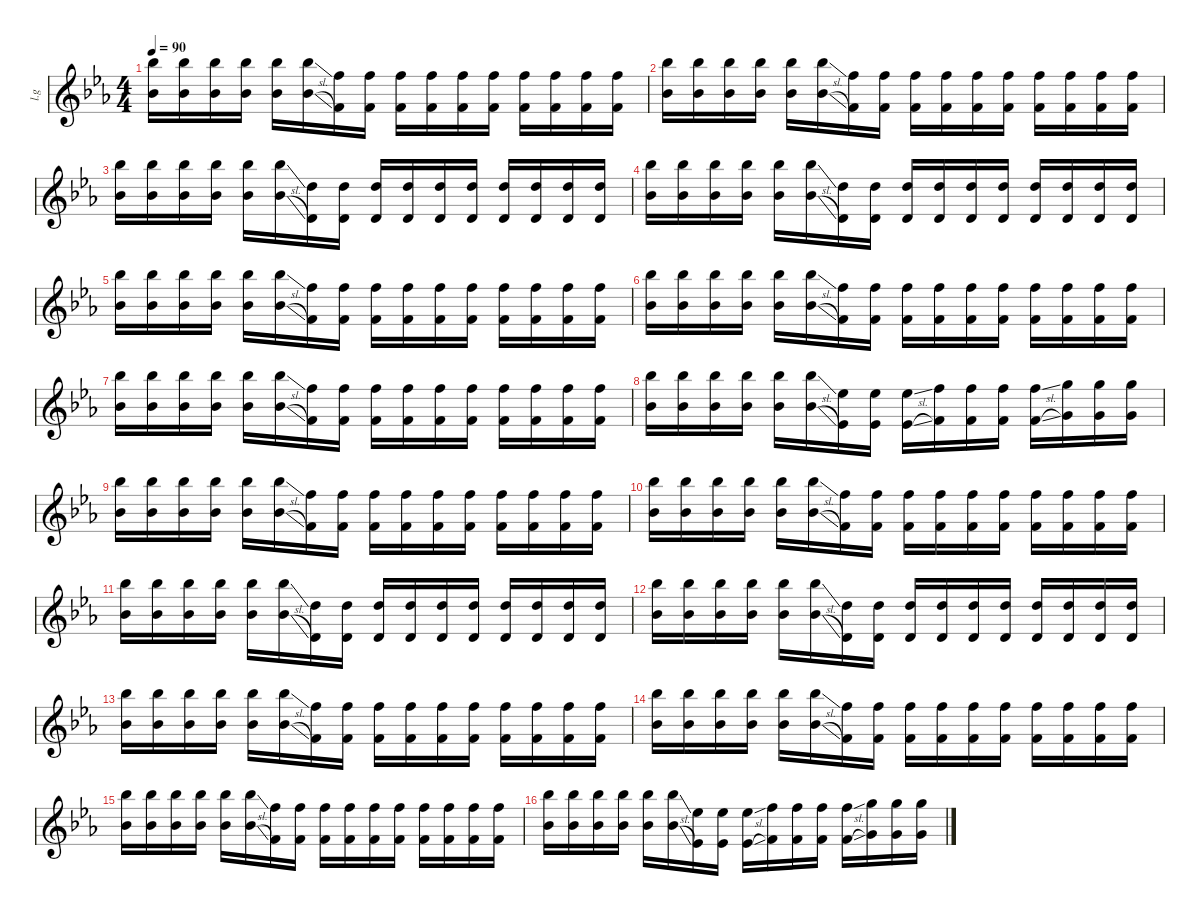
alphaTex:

\defaultSystemsLayout 4
\hideDynamics
\bracketExtendMode nobrackets
\otherSystemsTrackNameOrientation horizontal
\track ("Lead Guitar" "l.g") {instrument distortionguitar}
\staff {score}
\tuning (E4 B3 G3 D3 A2 E2)
\ts (4 4)
\tempo 90
\clef g2
\ks cminor
(11.2{acc b} 8.4{acc b}).16{dy f beam Down} (11.2{acc b} 8.4{acc b}).16{beam Down} (11.2{acc b} 8.4{acc b}).16{beam Down} (11.2{acc b} 8.4{acc b}).16{beam Down} (11.2{acc b} 8.4{acc b}).16{beam Down} (11.2{sl acc b} 8.4{sl acc b}).16{beam Down} (3.4{acc forcenatural} 6.2{acc forcenatural}).16{beam Down} (6.2{acc forcenatural} 3.4{acc forcenatural}).16{beam Down} (6.2{acc forcenatural} 3.4{acc forcenatural}).16{beam Down} (6.2{acc forcenatural} 3.4{acc forcenatural}).16{beam Down} (6.2{acc forcenatural} 3.4{acc forcenatural}).16{beam Down} (6.2{acc forcenatural} 3.4{acc forcenatural}).16{beam Down} (6.2{acc forcenatural} 3.4{acc forcenatural}).16{beam Down} (6.2{acc forcenatural} 3.4{acc forcenatural}).16{beam Down} (6.2{acc forcenatural} 3.4{acc forcenatural}).16{beam Down} (6.2{acc forcenatural} 3.4{acc forcenatural}).16{beam Down} |
(11.2{acc b} 8.4{acc b}).16{beam Down} (11.2{acc b} 8.4{acc b}).16{beam Down} (11.2{acc b} 8.4{acc b}).16{beam Down} (11.2{acc b} 8.4{acc b}).16{beam Down} (11.2{acc b} 8.4{acc b}).16{beam Down} (11.2{sl acc b} 8.4{sl acc b}).16{beam Down} (3.4{acc forcenatural} 6.2{acc forcenatural}).16{beam Down} (6.2{acc forcenatural} 3.4{acc forcenatural}).16{beam Down} (6.2{acc forcenatural} 3.4{acc forcenatural}).16{beam Down} (6.2{acc forcenatural} 3.4{acc forcenatural}).16{beam Down} (6.2{acc forcenatural} 3.4{acc forcenatural}).16{beam Down} (6.2{acc forcenatural} 3.4{acc forcenatural}).16{beam Down} (6.2{acc forcenatural} 3.4{acc forcenatural}).16{beam Down} (6.2{acc forcenatural} 3.4{acc forcenatural}).16{beam Down} (6.2{acc forcenatural} 3.4{acc forcenatural}).16{beam Down} (6.2{acc forcenatural} 3.4{acc forcenatural}).16{beam Down} |
(11.2{acc b} 8.4{acc b}).16{beam Down} (11.2{acc b} 8.4{acc b}).16{beam Down} (11.2{acc b} 8.4{acc b}).16{beam Down} (11.2{acc b} 8.4{acc b}).16{beam Down} (11.2{acc b} 8.4{acc b}).16{beam Down} (11.2{sl acc b} 8.4{sl acc b}).16{beam Down} (0.4{acc forcenatural} 3.2{acc forcenatural}).16{beam Down} (3.2{acc forcenatural} 0.4{acc forcenatural}).16{beam Down} (3.2{acc forcenatural} 0.4{acc forcenatural}).16{beam Up} (3.2{acc forcenatural} 0.4{acc forcenatural}).16{beam Up} (3.2{acc forcenatural} 0.4{acc forcenatural}).16{beam Up} (3.2{acc forcenatural} 0.4{acc forcenatural}).16{beam Up} (3.2{acc forcenatural} 0.4{acc forcenatural}).16{beam Up} (3.2{acc forcenatural} 0.4{acc forcenatural}).16{beam Up} (3.2{acc forcenatural} 0.4{acc forcenatural}).16{beam Up} (3.2{acc forcenatural} 0.4{acc forcenatural}).16{beam Up} |
(11.2{acc b} 8.4{acc b}).16{beam Down} (11.2{acc b} 8.4{acc b}).16{beam Down} (11.2{acc b} 8.4{acc b}).16{beam Down} (11.2{acc b} 8.4{acc b}).16{beam Down} (11.2{acc b} 8.4{acc b}).16{beam Down} (11.2{sl acc b} 8.4{sl acc b}).16{beam Down} (0.4{acc forcenatural} 3.2{acc forcenatural}).16{beam Down} (3.2{acc forcenatural} 0.4{acc forcenatural}).16{beam Down} (3.2{acc forcenatural} 0.4{acc forcenatural}).16{beam Up} (3.2{acc forcenatural} 0.4{acc forcenatural}).16{beam Up} (3.2{acc forcenatural} 0.4{acc forcenatural}).16{beam Up} (3.2{acc forcenatural} 0.4{acc forcenatural}).16{beam Up} (3.2{acc forcenatural} 0.4{acc forcenatural}).16{beam Up} (3.2{acc forcenatural} 0.4{acc forcenatural}).16{beam Up} (3.2{acc forcenatural} 0.4{acc forcenatural}).16{beam Up} (3.2{acc forcenatural} 0.4{acc forcenatural}).16{beam Up} |
(11.2{acc b} 8.4{acc b}).16{beam Down} (11.2{acc b} 8.4{acc b}).16{beam Down} (11.2{acc b} 8.4{acc b}).16{beam Down} (11.2{acc b} 8.4{acc b}).16{beam Down} (11.2{acc b} 8.4{acc b}).16{beam Down} (11.2{sl acc b} 8.4{sl acc b}).16{beam Down} (3.4{acc forcenatural} 6.2{acc forcenatural}).16{beam Down} (6.2{acc forcenatural} 3.4{acc forcenatural}).16{beam Down} (6.2{acc forcenatural} 3.4{acc forcenatural}).16{beam Down} (6.2{acc forcenatural} 3.4{acc forcenatural}).16{beam Down} (6.2{acc forcenatural} 3.4{acc forcenatural}).16{beam Down} (6.2{acc forcenatural} 3.4{acc forcenatural}).16{beam Down} (6.2{acc forcenatural} 3.4{acc forcenatural}).16{beam Down} (6.2{acc forcenatural} 3.4{acc forcenatural}).16{beam Down} (6.2{acc forcenatural} 3.4{acc forcenatural}).16{beam Down} (6.2{acc forcenatural} 3.4{acc forcenatural}).16{beam Down} |
(11.2{acc b} 8.4{acc b}).16{beam Down} (11.2{acc b} 8.4{acc b}).16{beam Down} (11.2{acc b} 8.4{acc b}).16{beam Down} (11.2{acc b} 8.4{acc b}).16{beam Down} (11.2{acc b} 8.4{acc b}).16{beam Down} (11.2{sl acc b} 8.4{sl acc b}).16{beam Down} (3.4{acc forcenatural} 6.2{acc forcenatural}).16{beam Down} (6.2{acc forcenatural} 3.4{acc forcenatural}).16{beam Down} (6.2{acc forcenatural} 3.4{acc forcenatural}).16{beam Down} (6.2{acc forcenatural} 3.4{acc forcenatural}).16{beam Down} (6.2{acc forcenatural} 3.4{acc forcenatural}).16{beam Down} (6.2{acc forcenatural} 3.4{acc forcenatural}).16{beam Down} (6.2{acc forcenatural} 3.4{acc forcenatural}).16{beam Down} (6.2{acc forcenatural} 3.4{acc forcenatural}).16{beam Down} (6.2{acc forcenatural} 3.4{acc forcenatural}).16{beam Down} (6.2{acc forcenatural} 3.4{acc forcenatural}).16{beam Down} |
(11.2{acc b} 8.4{acc b}).16{beam Down} (11.2{acc b} 8.4{acc b}).16{beam Down} (11.2{acc b} 8.4{acc b}).16{beam Down} (11.2{acc b} 8.4{acc b}).16{beam Down} (11.2{acc b} 8.4{acc b}).16{beam Down} (11.2{sl acc b} 8.4{sl acc b}).16{beam Down} (3.4{acc forcenatural} 6.2{acc forcenatural}).16{beam Down} (6.2{acc forcenatural} 3.4{acc forcenatural}).16{beam Down} (6.2{acc forcenatural} 3.4{acc forcenatural}).16{beam Down} (6.2{acc forcenatural} 3.4{acc forcenatural}).16{beam Down} (6.2{acc forcenatural} 3.4{acc forcenatural}).16{beam Down} (6.2{acc forcenatural} 3.4{acc forcenatural}).16{beam Down} (6.2{acc forcenatural} 3.4{acc forcenatural}).16{beam Down} (6.2{acc forcenatural} 3.4{acc forcenatural}).16{beam Down} (6.2{acc forcenatural} 3.4{acc forcenatural}).16{beam Down} (6.2{acc forcenatural} 3.4{acc forcenatural}).16{beam Down} |
(11.2{acc b} 8.4{acc b}).16{beam Down} (11.2{acc b} 8.4{acc b}).16{beam Down} (11.2{acc b} 8.4{acc b}).16{beam Down} (11.2{acc b} 8.4{acc b}).16{beam Down} (11.2{acc b} 8.4{acc b}).16{beam Down} (11.2{sl acc b} 8.4{sl acc b}).16{beam Down} (1.4{acc b} 4.2{acc b}).16{beam Down} (4.2{acc b} 1.4{acc b}).16{beam Down} (4.2{sl acc b} 1.4{sl acc b}).16{beam Down} (6.2{acc forcenatural} 3.4{acc forcenatural}).16{beam Down} (6.2{acc forcenatural} 3.4{acc forcenatural}).16{beam Down} (6.2{acc forcenatural} 3.4{acc forcenatural}).16{beam Down} (6.2{sl acc forcenatural} 3.4{sl acc forcenatural}).16{beam Down} (8.2{acc forcenatural} 5.4{acc forcenatural}).16{beam Down} (8.2{acc forcenatural} 5.4{acc forcenatural}).16{beam Down} (8.2{acc forcenatural} 5.4{acc forcenatural}).16{beam Down} |
(11.2{acc b} 8.4{acc b}).16{beam Down} (11.2{acc b} 8.4{acc b}).16{beam Down} (11.2{acc b} 8.4{acc b}).16{beam Down} (11.2{acc b} 8.4{acc b}).16{beam Down} (11.2{acc b} 8.4{acc b}).16{beam Down} (11.2{sl acc b} 8.4{sl acc b}).16{beam Down} (3.4{acc forcenatural} 6.2{acc forcenatural}).16{beam Down} (6.2{acc forcenatural} 3.4{acc forcenatural}).16{beam Down} (6.2{acc forcenatural} 3.4{acc forcenatural}).16{beam Down} (6.2{acc forcenatural} 3.4{acc forcenatural}).16{beam Down} (6.2{acc forcenatural} 3.4{acc forcenatural}).16{beam Down} (6.2{acc forcenatural} 3.4{acc forcenatural}).16{beam Down} (6.2{acc forcenatural} 3.4{acc forcenatural}).16{beam Down} (6.2{acc forcenatural} 3.4{acc forcenatural}).16{beam Down} (6.2{acc forcenatural} 3.4{acc forcenatural}).16{beam Down} (6.2{acc forcenatural} 3.4{acc forcenatural}).16{beam Down} |
(11.2{acc b} 8.4{acc b}).16{beam Down} (11.2{acc b} 8.4{acc b}).16{beam Down} (11.2{acc b} 8.4{acc b}).16{beam Down} (11.2{acc b} 8.4{acc b}).16{beam Down} (11.2{acc b} 8.4{acc b}).16{beam Down} (11.2{sl acc b} 8.4{sl acc b}).16{beam Down} (3.4{acc forcenatural} 6.2{acc forcenatural}).16{beam Down} (6.2{acc forcenatural} 3.4{acc forcenatural}).16{beam Down} (6.2{acc forcenatural} 3.4{acc forcenatural}).16{beam Down} (6.2{acc forcenatural} 3.4{acc forcenatural}).16{beam Down} (6.2{acc forcenatural} 3.4{acc forcenatural}).16{beam Down} (6.2{acc forcenatural} 3.4{acc forcenatural}).16{beam Down} (6.2{acc forcenatural} 3.4{acc forcenatural}).16{beam Down} (6.2{acc forcenatural} 3.4{acc forcenatural}).16{beam Down} (6.2{acc forcenatural} 3.4{acc forcenatural}).16{beam Down} (6.2{acc forcenatural} 3.4{acc forcenatural}).16{beam Down} |
(11.2{acc b} 8.4{acc b}).16{beam Down} (11.2{acc b} 8.4{acc b}).16{beam Down} (11.2{acc b} 8.4{acc b}).16{beam Down} (11.2{acc b} 8.4{acc b}).16{beam Down} (11.2{acc b} 8.4{acc b}).16{beam Down} (11.2{sl acc b} 8.4{sl acc b}).16{beam Down} (0.4{acc forcenatural} 3.2{acc forcenatural}).16{beam Down} (3.2{acc forcenatural} 0.4{acc forcenatural}).16{beam Down} (3.2{acc forcenatural} 0.4{acc forcenatural}).16{beam Up} (3.2{acc forcenatural} 0.4{acc forcenatural}).16{beam Up} (3.2{acc forcenatural} 0.4{acc forcenatural}).16{beam Up} (3.2{acc forcenatural} 0.4{acc forcenatural}).16{beam Up} (3.2{acc forcenatural} 0.4{acc forcenatural}).16{beam Up} (3.2{acc forcenatural} 0.4{acc forcenatural}).16{beam Up} (3.2{acc forcenatural} 0.4{acc forcenatural}).16{beam Up} (3.2{acc forcenatural} 0.4{acc forcenatural}).16{beam Up} |
(11.2{acc b} 8.4{acc b}).16{beam Down} (11.2{acc b} 8.4{acc b}).16{beam Down} (11.2{acc b} 8.4{acc b}).16{beam Down} (11.2{acc b} 8.4{acc b}).16{beam Down} (11.2{acc b} 8.4{acc b}).16{beam Down} (11.2{sl acc b} 8.4{sl acc b}).16{beam Down} (0.4{acc forcenatural} 3.2{acc forcenatural}).16{beam Down} (3.2{acc forcenatural} 0.4{acc forcenatural}).16{beam Down} (3.2{acc forcenatural} 0.4{acc forcenatural}).16{beam Up} (3.2{acc forcenatural} 0.4{acc forcenatural}).16{beam Up} (3.2{acc forcenatural} 0.4{acc forcenatural}).16{beam Up} (3.2{acc forcenatural} 0.4{acc forcenatural}).16{beam Up} (3.2{acc forcenatural} 0.4{acc forcenatural}).16{beam Up} (3.2{acc forcenatural} 0.4{acc forcenatural}).16{beam Up} (3.2{acc forcenatural} 0.4{acc forcenatural}).16{beam Up} (3.2{acc forcenatural} 0.4{acc forcenatural}).16{beam Up} |
(11.2{acc b} 8.4{acc b}).16{beam Down} (11.2{acc b} 8.4{acc b}).16{beam Down} (11.2{acc b} 8.4{acc b}).16{beam Down} (11.2{acc b} 8.4{acc b}).16{beam Down} (11.2{acc b} 8.4{acc b}).16{beam Down} (11.2{sl acc b} 8.4{sl acc b}).16{beam Down} (3.4{acc forcenatural} 6.2{acc forcenatural}).16{beam Down} (6.2{acc forcenatural} 3.4{acc forcenatural}).16{beam Down} (6.2{acc forcenatural} 3.4{acc forcenatural}).16{beam Down} (6.2{acc forcenatural} 3.4{acc forcenatural}).16{beam Down} (6.2{acc forcenatural} 3.4{acc forcenatural}).16{beam Down} (6.2{acc forcenatural} 3.4{acc forcenatural}).16{beam Down} (6.2{acc forcenatural} 3.4{acc forcenatural}).16{beam Down} (6.2{acc forcenatural} 3.4{acc forcenatural}).16{beam Down} (6.2{acc forcenatural} 3.4{acc forcenatural}).16{beam Down} (6.2{acc forcenatural} 3.4{acc forcenatural}).16{beam Down} |
(11.2{acc b} 8.4{acc b}).16{beam Down} (11.2{acc b} 8.4{acc b}).16{beam Down} (11.2{acc b} 8.4{acc b}).16{beam Down} (11.2{acc b} 8.4{acc b}).16{beam Down} (11.2{acc b} 8.4{acc b}).16{beam Down} (11.2{sl acc b} 8.4{sl acc b}).16{beam Down} (3.4{acc forcenatural} 6.2{acc forcenatural}).16{beam Down} (6.2{acc forcenatural} 3.4{acc forcenatural}).16{beam Down} (6.2{acc forcenatural} 3.4{acc forcenatural}).16{beam Down} (6.2{acc forcenatural} 3.4{acc forcenatural}).16{beam Down} (6.2{acc forcenatural} 3.4{acc forcenatural}).16{beam Down} (6.2{acc forcenatural} 3.4{acc forcenatural}).16{beam Down} (6.2{acc forcenatural} 3.4{acc forcenatural}).16{beam Down} (6.2{acc forcenatural} 3.4{acc forcenatural}).16{beam Down} (6.2{acc forcenatural} 3.4{acc forcenatural}).16{beam Down} (6.2{acc forcenatural} 3.4{acc forcenatural}).16{beam Down} |
(11.2{acc b} 8.4{acc b}).16{beam Down} (11.2{acc b} 8.4{acc b}).16{beam Down} (11.2{acc b} 8.4{acc b}).16{beam Down} (11.2{acc b} 8.4{acc b}).16{beam Down} (11.2{acc b} 8.4{acc b}).16{beam Down} (11.2{sl acc b} 8.4{sl acc b}).16{beam Down} (3.4{acc forcenatural} 6.2{acc forcenatural}).16{beam Down} (6.2{acc forcenatural} 3.4{acc forcenatural}).16{beam Down} (6.2{acc forcenatural} 3.4{acc forcenatural}).16{beam Down} (6.2{acc forcenatural} 3.4{acc forcenatural}).16{beam Down} (6.2{acc forcenatural} 3.4{acc forcenatural}).16{beam Down} (6.2{acc forcenatural} 3.4{acc forcenatural}).16{beam Down} (6.2{acc forcenatural} 3.4{acc forcenatural}).16{beam Down} (6.2{acc forcenatural} 3.4{acc forcenatural}).16{beam Down} (6.2{acc forcenatural} 3.4{acc forcenatural}).16{beam Down} (6.2{acc forcenatural} 3.4{acc forcenatural}).16{beam Down} |
(11.2{acc b} 8.4{acc b}).16{beam Down} (11.2{acc b} 8.4{acc b}).16{beam Down} (11.2{acc b} 8.4{acc b}).16{beam Down} (11.2{acc b} 8.4{acc b}).16{beam Down} (11.2{acc b} 8.4{acc b}).16{beam Down} (11.2{sl acc b} 8.4{sl acc b}).16{beam Down} (1.4{acc b} 4.2{acc b}).16{beam Down} (4.2{acc b} 1.4{acc b}).16{beam Down} (4.2{sl acc b} 1.4{sl acc b}).16{beam Down} (6.2{acc forcenatural} 3.4{acc forcenatural}).16{beam Down} (6.2{acc forcenatural} 3.4{acc forcenatural}).16{beam Down} (6.2{acc forcenatural} 3.4{acc forcenatural}).16{beam Down} (6.2{sl acc forcenatural} 3.4{sl acc forcenatural}).16{beam Down} (8.2{acc forcenatural} 5.4{acc forcenatural}).16{beam Down} (8.2{acc forcenatural} 5.4{acc forcenatural}).16{beam Down} (8.2{acc forcenatural} 5.4{acc forcenatural}).16{beam Down}
